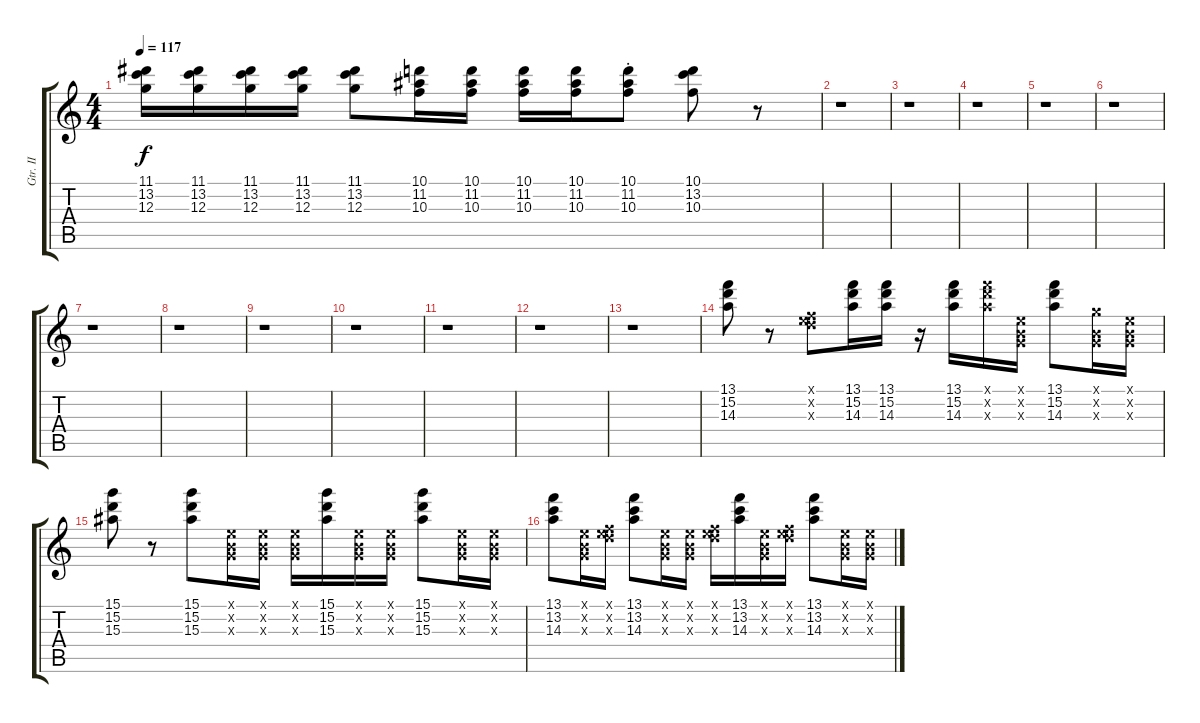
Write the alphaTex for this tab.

\track ("Gtr. II" "Gtr. II") {instrument electricguitarclean}
\staff {score tabs}
\tuning (E4 B3 G3 D3 A2 E2) {hide}
\ts (4 4)
\tempo 117
\clef g2
\ks c
(11.1 13.2 12.3).16{dy f} (11.1 13.2 12.3).16 (11.1 13.2 12.3).16 (11.1 13.2 12.3).16 (11.1 13.2 12.3).8 (10.1 11.2 10.3).16 (10.1 11.2 10.3).16 (10.1 11.2 10.3).16 (10.1 11.2 10.3).16 (10.1{st} 11.2{st} 10.3{st}).8 (10.1 13.2 10.3).8 r.8 |
r.1 |
r.1 |
r.1 |
r.1 |
r.1 |
r.1 |
r.1 |
r.1 |
r.1 |
r.1 |
r.1 |
r.1 |
(13.1 15.2 14.3).8 r.8 (0.1{x} 6.2{x} 7.3{x}).8 (13.1 15.2 14.3).16 (13.1 15.2 14.3).16 r.16 (13.1 15.2 14.3).16 (13.1{x} 15.2{x} 14.3{x}).16 (0.1{x} 0.2{x} 0.3{x}).16 (13.1 15.2 14.3).8 (3.1{x} 0.2{x} 0.3{x}).16 (0.1{x} 0.2{x} 0.3{x}).16 |
(15.1 15.2 15.3).8 r.8 (15.1 15.2 15.3).8 (0.1{x} 0.2{x} 0.3{x}).16 (0.1{x} 0.2{x} 0.3{x}).16 (0.1{x} 0.2{x} 0.3{x}).16 (15.1 15.2 15.3).16 (0.1{x} 0.2{x} 0.3{x}).16 (0.1{x} 0.2{x} 0.3{x}).16 (15.1 15.2 15.3).8 (0.1{x} 0.2{x} 0.3{x}).16 (0.1{x} 0.2{x} 0.3{x}).16 |
(13.1 13.2 14.3).8 (0.1{x} 0.2{x} 0.3{x}).16 (0.1{x} 6.2{x} 7.3{x}).16 (13.1 13.2 14.3).8 (0.1{x} 0.2{x} 0.3{x}).16 (0.1{x} 0.2{x} 0.3{x}).16 (0.1{x} 6.2{x} 7.3{x}).16 (13.1 13.2 14.3).16 (0.1{x} 0.2{x} 0.3{x}).16 (0.1{x} 6.2{x} 7.3{x}).16 (13.1 13.2 14.3).8 (0.1{x} 0.2{x} 0.3{x}).16 (0.1{x} 0.2{x} 0.3{x}).16
